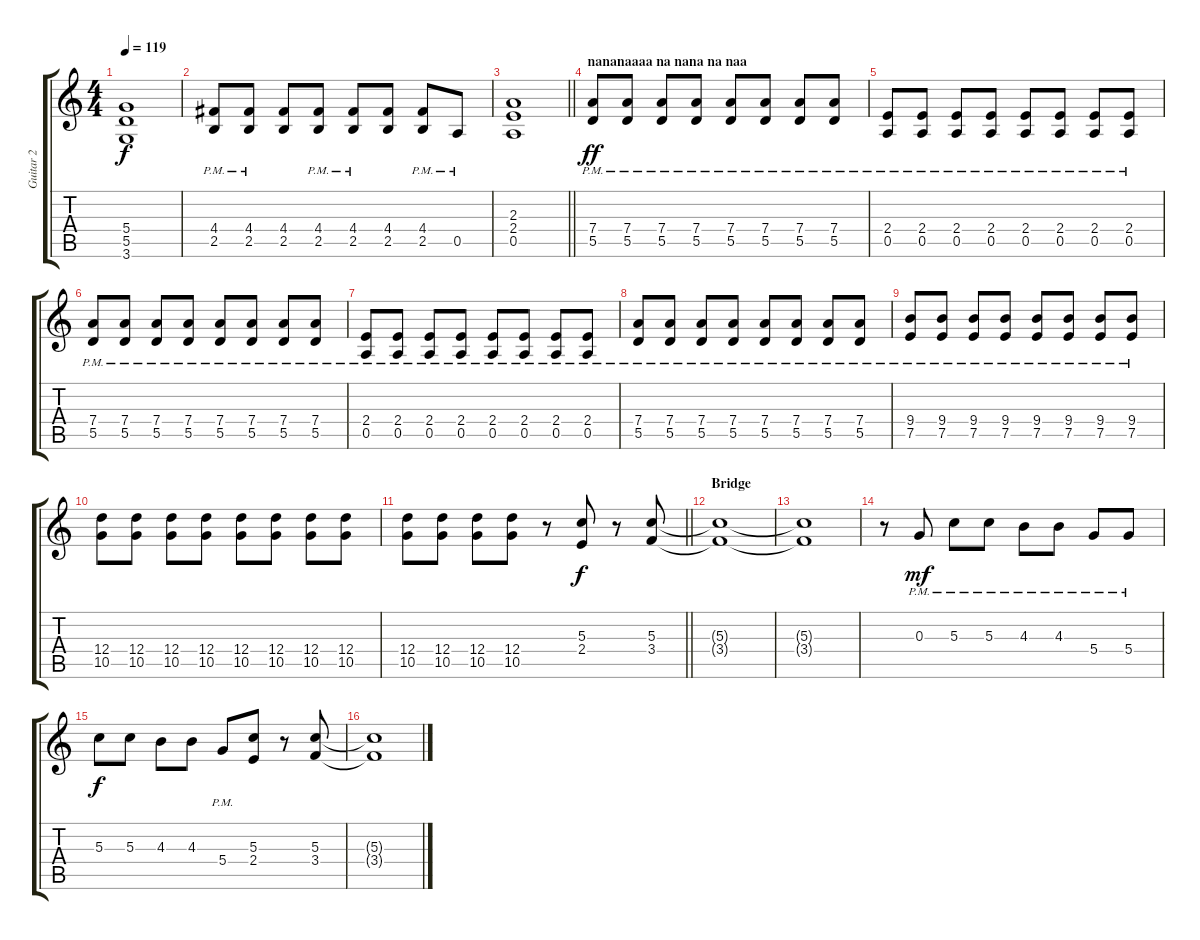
\track ("Guitar 2" "Guitar 2") {instrument overdrivenguitar}
\staff {score tabs}
\tuning (E4 B3 G3 D3 A2 E2) {hide}
\ts (4 4)
\tempo 119
\clef g2
\ks c
(5.4 5.5 3.6).1{dy f} |
(4.4{pm} 2.5{pm}).8 (4.4{pm} 2.5{pm}).8 (4.4 2.5).8 (4.4{pm} 2.5{pm}).8 (4.4{pm} 2.5{pm}).8 (4.4 2.5).8 (4.4{pm} 2.5{pm}).8 0.5{pm}.8 |
\barLineRight lightlight
(2.3 2.4 0.5).1 |
\section ("" "nananaaaa na nana na naa")
(7.4{pm} 5.5{pm}).8{dy ff} (7.4{pm} 5.5{pm}).8 (7.4{pm} 5.5{pm}).8 (7.4{pm} 5.5{pm}).8 (7.4{pm} 5.5{pm}).8 (7.4{pm} 5.5{pm}).8 (7.4{pm} 5.5{pm}).8 (7.4{pm} 5.5{pm}).8 |
(2.4{pm} 0.5{pm}).8 (2.4{pm} 0.5{pm}).8 (2.4{pm} 0.5{pm}).8 (2.4{pm} 0.5{pm}).8 (2.4{pm} 0.5{pm}).8 (2.4{pm} 0.5{pm}).8 (2.4{pm} 0.5{pm}).8 (2.4{pm} 0.5{pm}).8 |
(7.4{pm} 5.5{pm}).8 (7.4{pm} 5.5{pm}).8 (7.4{pm} 5.5{pm}).8 (7.4{pm} 5.5{pm}).8 (7.4{pm} 5.5{pm}).8 (7.4{pm} 5.5{pm}).8 (7.4{pm} 5.5{pm}).8 (7.4{pm} 5.5{pm}).8 |
(2.4{pm} 0.5{pm}).8 (2.4{pm} 0.5{pm}).8 (2.4{pm} 0.5{pm}).8 (2.4{pm} 0.5{pm}).8 (2.4{pm} 0.5{pm}).8 (2.4{pm} 0.5{pm}).8 (2.4{pm} 0.5{pm}).8 (2.4{pm} 0.5{pm}).8 |
(7.4{pm} 5.5{pm}).8 (7.4{pm} 5.5{pm}).8 (7.4{pm} 5.5{pm}).8 (7.4{pm} 5.5{pm}).8 (7.4{pm} 5.5{pm}).8 (7.4{pm} 5.5{pm}).8 (7.4{pm} 5.5{pm}).8 (7.4{pm} 5.5{pm}).8 |
(9.4{pm} 7.5{pm}).8 (9.4{pm} 7.5{pm}).8 (9.4{pm} 7.5{pm}).8 (9.4{pm} 7.5{pm}).8 (9.4{pm} 7.5{pm}).8 (9.4{pm} 7.5{pm}).8 (9.4{pm} 7.5{pm}).8 (9.4{pm} 7.5{pm}).8 |
(12.4 10.5).8 (12.4 10.5).8 (12.4 10.5).8 (12.4 10.5).8 (12.4 10.5).8 (12.4 10.5).8 (12.4 10.5).8 (12.4 10.5).8 |
\barLineRight lightlight
(12.4 10.5).8 (12.4 10.5).8 (12.4 10.5).8 (12.4 10.5).8 r.8 (5.3 2.4).8{dy f} r.8 (5.3 3.4).8 |
\section ("" "Bridge")
(5.3{t} 3.4{t}).1 |
(5.3{t} 3.4{t}).1 |
r.8 0.3{pm}.8{dy mf} 5.3{pm}.8 5.3{pm}.8 4.3{pm}.8 4.3{pm}.8 5.4{pm}.8 5.4{pm}.8 |
5.3.8{dy f} 5.3.8 4.3.8 4.3.8 5.4{pm}.8 (5.3 2.4).8 r.8 (5.3 3.4).8 |
(5.3{t} 3.4{t}).1
